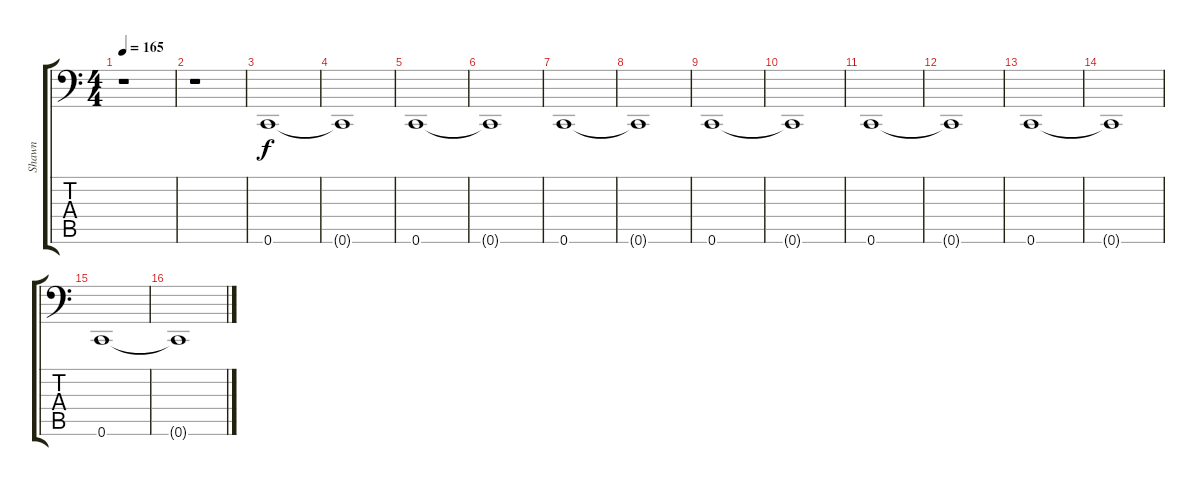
\track ("Shawn" "Shawn") {instrument electricbasspick}
\staff {score tabs}
\tuning (D3 A2 F2 C2 A1 C1) {hide}
\ts (4 4)
\tempo 165
\clef f4
\ks c
r.1{dy f instrument electricbasspick} |
r.1 |
0.6.1 |
0.6{t}.1 |
0.6.1 |
0.6{t}.1 |
0.6.1 |
0.6{t}.1 |
0.6.1 |
0.6{t}.1 |
0.6.1 |
0.6{t}.1 |
0.6.1 |
0.6{t}.1 |
0.6.1 |
0.6{t}.1
